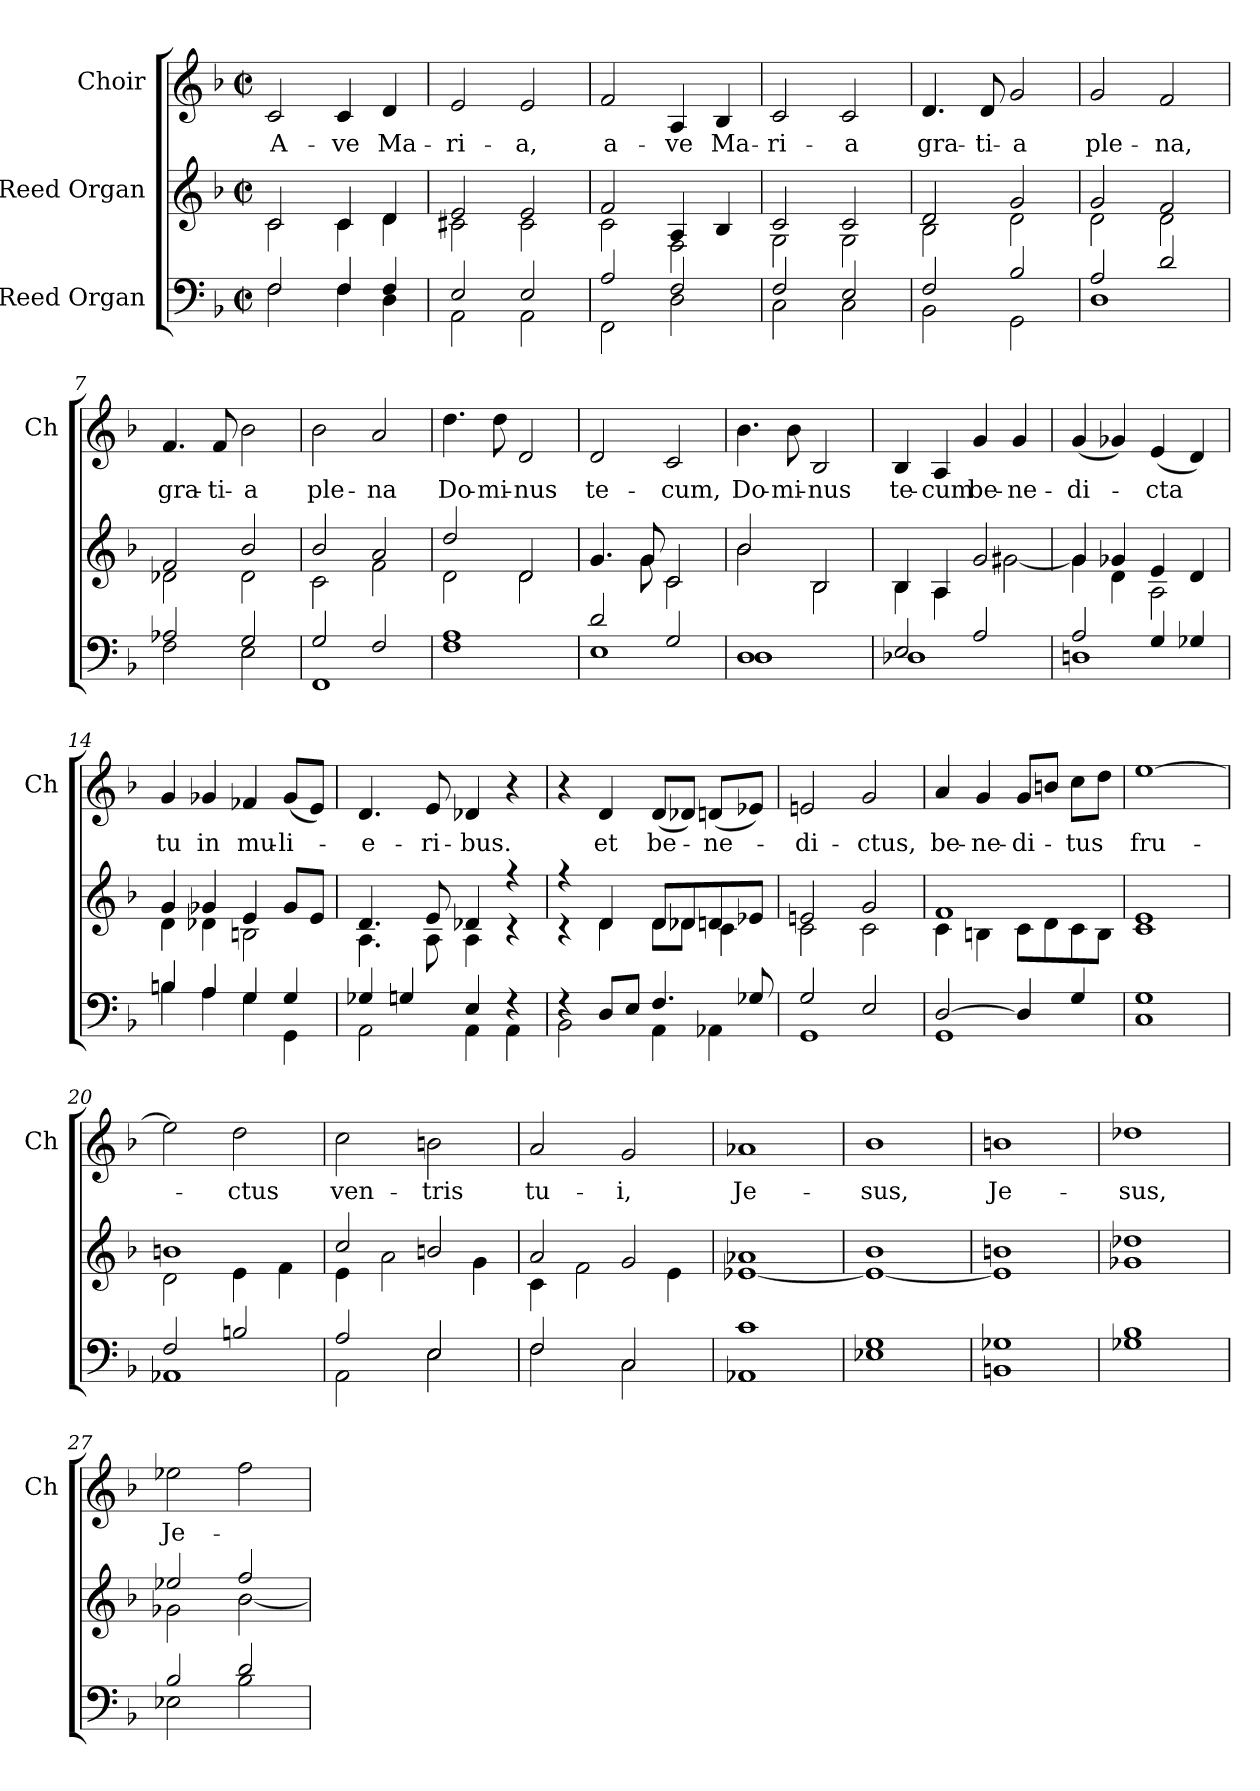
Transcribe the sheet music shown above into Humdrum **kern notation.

**kern	**kern	**kern	**text
*part3	*part2	*part1	*part1
*staff3	*staff2	*staff1	*staff1
*I"Reed Organ	*I"Reed Organ	*I"Choir	*
*	*	*I'Ch	*
*clefF4	*clefG2	*clefG2	*
*k[b-]	*k[b-]	*k[b-]	*
*F:	*F:	*F:	*
*M2/2	*M2/2	*M2/2	*
*met(c|)	*met(c|)	*met(c|)	*
=1	=1	=1	=1
*^	*^	*	*
2F/	2F\	2c/	2c\	2c/	A-
4F/	4F\	4c/	4c\	4c/	-ve
4F/	4D\	4d/	4d\	4d/	Ma-
=2	=2	=2	=2	=2	=2
2E/	2AA\	2e/	2c#X\	2e/	-ri-
2E/	2AA\	2e/	2c#\	2e/	-a,
=3	=3	=3	=3	=3	=3
2A/	2FF\	2f/	2c\	2f/	a-
2F/	2D\	4A/	2F\	4A/	-ve
.	.	4B-/	.	4B-/	Ma-
=4	=4	=4	=4	=4	=4
2F/	2C\	2c/	2G\	2c/	-ri-
2E/	2C\	2c/	2G\	2c/	-a
=5	=5	=5	=5	=5	=5
2F/	2BB-\	2d/	2B-\	4.d/	gra-
.	.	.	.	8d/	-ti-
2B-/	2GG\	2g/	2d\	2g/	-a
=6	=6	=6	=6	=6	=6
2A/	1D	2g/	2d\	2g/	ple-
2d/	.	2f/	2d\	2f/	-na,
=7	=7	=7	=7	=7	=7
2A-X/	2F\	2f/	2d-X\	4.f/	gra-
.	.	.	.	8f/	-ti-
2G/	2E\	2b-/	2d-\	2b-\	-a
=8	=8	=8	=8	=8	=8
2G/	1FF	2b-/	2c\	2b-\	ple-
2F/	.	2a/	2f\	2a/	-na
=9	=9	=9	=9	=9	=9
1A	1F	2dd/	2d\	4.dd\	Do-
.	.	.	.	8dd\	-mi-
.	.	2d/	2d\	2d/	-nus
!!LO:LB:g=z
=10	=10	=10	=10	=10	=10
2d/	1E	4.g/	4.g\yy	2d/	te-
.	.	8g/	8g\	.	.
2G/	.	2c/	2c\	2c/	-cum,
=11	=11	=11	=11	=11	=11
1D	1D	2b-/	2b-\	4.b-\	Do-
.	.	.	.	8b-\	-mi-
.	.	2B-/	2B-\	2B-/	-nus
=12	=12	=12	=12	=12	=12
2E/	1D-X	4B-/	4B-\	4B-/	te-
.	.	4A/	4A\	4A/	-cum
2A/	.	2g/	[2g#\	4g/	be-
.	.	.	.	4g/	-ne-
=13	=13	=13	=13	=13	=13
2A/	1Dn	4g/	4g#\]	(4g/	-di-
.	.	4g-X/	4d\	4g-X/)	.
4G/	.	4e/	2A\	(4e/	-cta
4G-X/	.	4d/	.	4d/)	.
=14	=14	=14	=14	=14	=14
4Bn/	4B\	4g/	4d\	4g/	tu
4A/	4A\	4g-X/	4d-X\	4g-X/	in
4G/	4G\	4e/	2Bn\	4f-X/	mu-
4G/	4GG\	8g-/L	.	(8g-/L	-li-
.	.	8e/J	.	8e/J)	.
=15	=15	=15	=15	=15	=15
4G-X/	2AA\	4.d/	4.A\	4.d/	-e-
4Gn/	.	.	.	.	.
.	.	8e/	8A\	8e/	-ri-
4E/	4AA\	4d-X/	4A\	4d-X/	-bus.
4rF	4AA\	4r	4rc	4r	.
=16	=16	=16	=16	=16	=16
4rF	2BB-\	4r	4rc	4r	.
8D/L	.	4d/	4d\	4d/	et
8E/J	.	.	.	.	.
4.F/	4AA\	8d/L	8d\L	(8d/L	be-
.	.	8d-X/	8d-\J	8d-X/J)	.
.	4AA-X\	8dn/	4c\	(8dn/L	-ne-
8G-X/	.	8e-X/J	.	8e-X/J)	.
!!LO:LB:g=z
=17	=17	=17	=17	=17	=17
2G/	1GG	2en/	2c\	2en/	-di-
2E/	.	2g/	2c\	2g/	-ctus,
=18	=18	=18	=18	=18	=18
[2D/	1GG	1f	4c\	4a/	be-
.	.	.	4Bn\	4g/	-ne-
4D/]	.	.	8c\L	8g/L	-di-
.	.	.	8d\	8bn/J	.
4G/	.	.	8c\	8cc\L	-tus
.	.	.	8B\J	8dd\J	.
=19	=19	=19	=19	=19	=19
1G	1C	1e	1c	[1ee	-fru-
=20	=20	=20	=20	=20	=20
2F/	1AA-X	1bn	2d\	2ee\]	.
2Bn/	.	.	4e\	2dd\	-ctus
.	.	.	4f\	.	.
=21	=21	=21	=21	=21	=21
2A/	2AA\	2cc/	4e\	2cc\	ven-
.	.	.	2a\	.	.
2E/	2E\	2bn/	.	2bn\	-tris
.	.	.	4g\	.	.
=22	=22	=22	=22	=22	=22
2F/	2F\	2a/	4c\	2a/	tu-
.	.	.	2f\	.	.
2C/	2C\	2g/	.	2g/	-i,
.	.	.	4e\	.	.
=23	=23	=23	=23	=23	=23
1c	1AA-X	1a-X	[1e-X	1a-X	Je-
=24	=24	=24	=24	=24	=24
1G	1E-X	1b-	1e-_	1b-	-sus,
=25	=25	=25	=25	=25	=25
1G-X	1BBn	1bn	1e-]	1bn	Je-
=26	=26	=26	=26	=26	=26
1B-	1G-X	1dd-X	1g-X	1dd-X	-sus,
=27	=27	=27	=27	=27	=27
2B-/	2E-X\	2ee-X/	2g-X\	2ee-X\	Je-
2d/	2B-\	2ff/	[2b-\	2ff\	.
*v	*v	*	*	*	*
*	*v	*v	*	*
=	=	=	=
*-	*-	*-	*-
